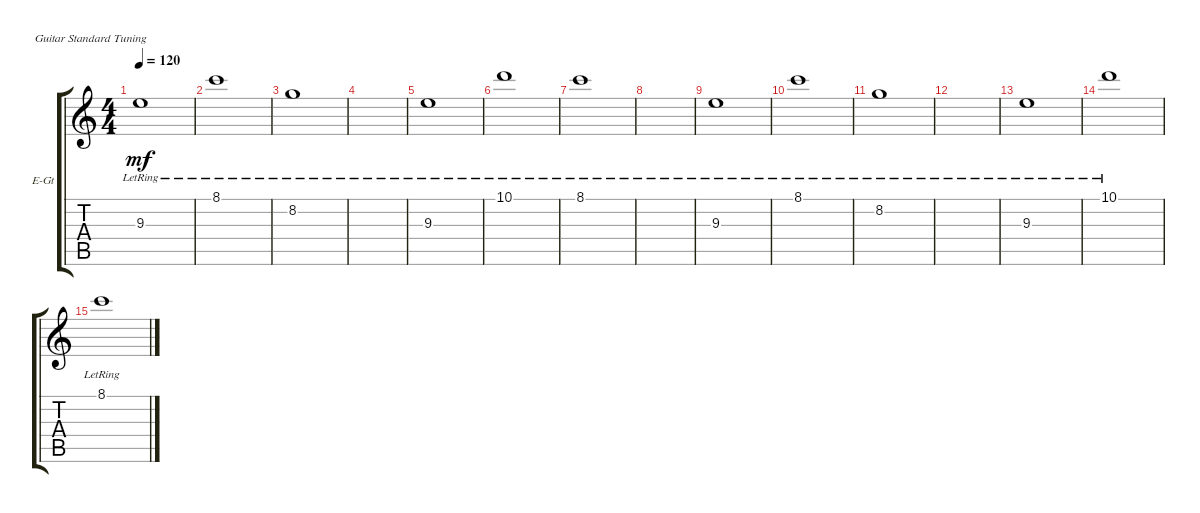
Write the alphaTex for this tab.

\defaultSystemsLayout 4
\bracketExtendMode groupsimilarinstruments
\firstSystemTrackNameOrientation horizontal
\otherSystemsTrackNameOrientation horizontal
\track ("Electric Guitar" "E-Gt") {instrument distortionguitar}
\staff {score tabs}
\tuning (E4 B3 G3 D3 A2 E2)
\ts (4 4)
\tempo 120
\clef g2
\ks c
9.3{lr}.1{dy mf instrument distortionguitar} |
8.1{lr}.1 |
8.2{lr}.1 |
|
9.3{lr}.1 |
10.1{lr}.1 |
8.1{lr}.1 |
|
9.3{lr}.1 |
8.1{lr}.1 |
8.2{lr}.1 |
|
9.3{lr}.1 |
10.1{lr}.1 |
8.1{lr}.1
